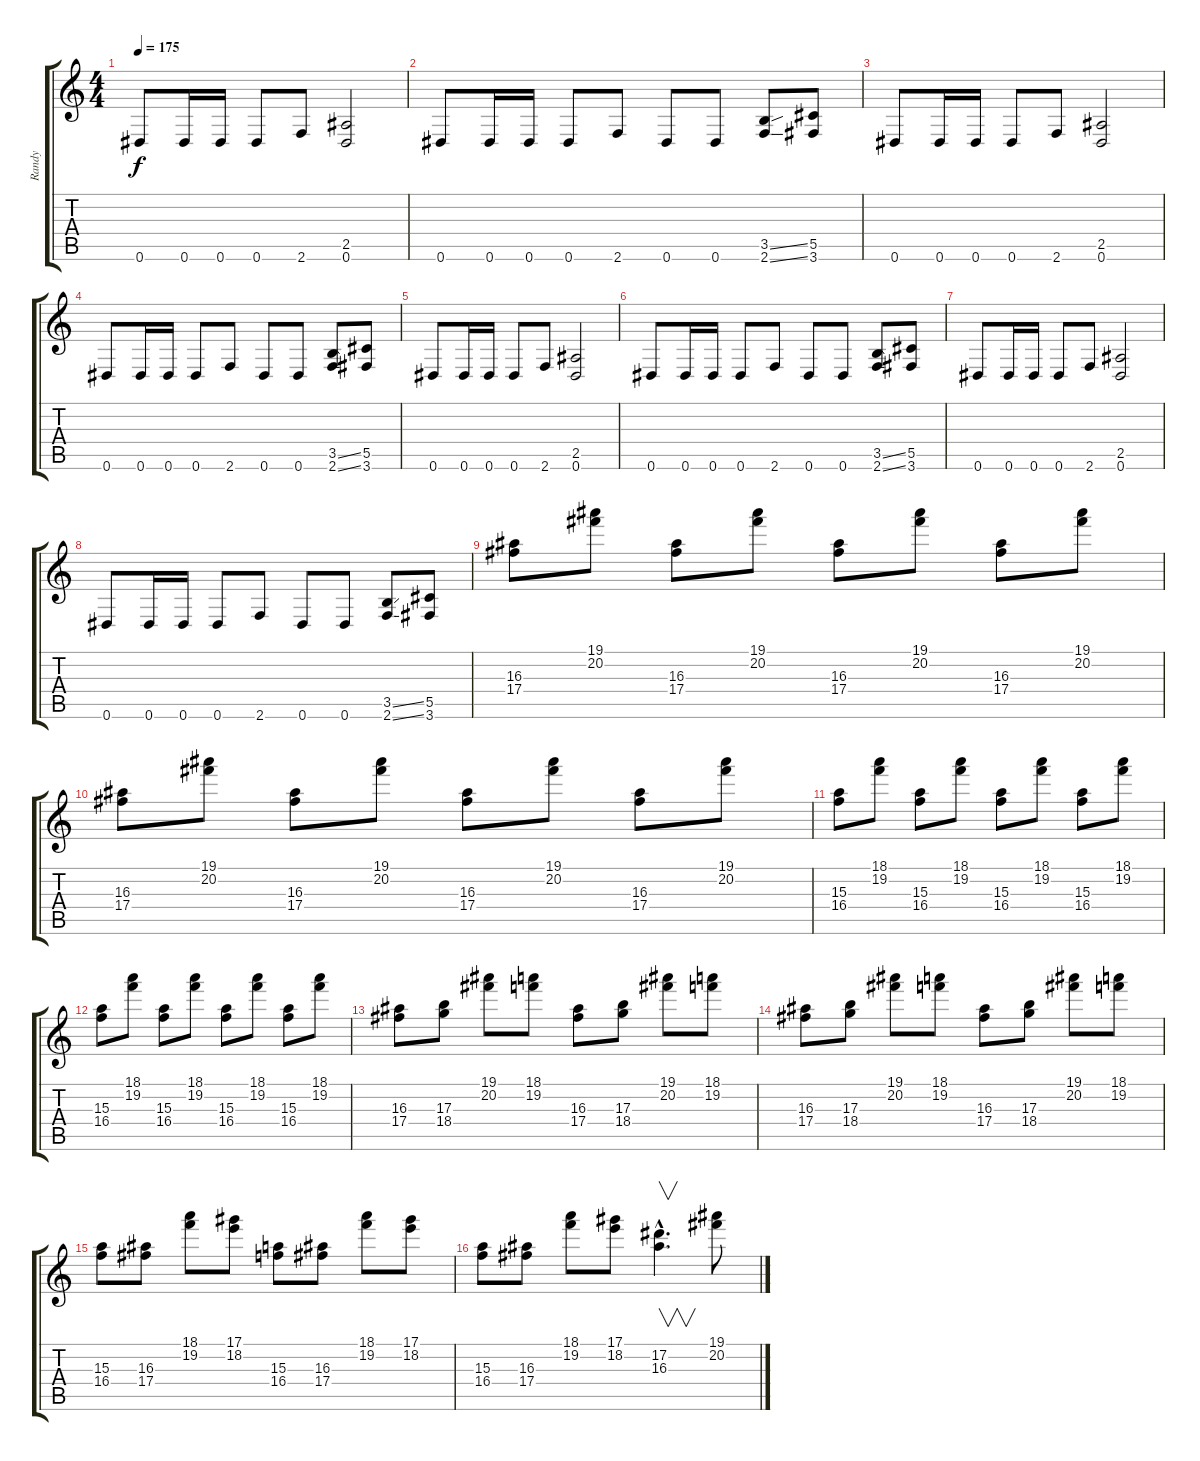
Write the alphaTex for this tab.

\track ("Randy" "Randy") {instrument distortionguitar}
\staff {score tabs}
\tuning (Eb4 Bb3 Gb3 Db3 Ab2 Eb2) {hide}
\ts (4 4)
\tempo 175
\clef g2
\ks c
0.6.8{dy f} 0.6.16 0.6.16 0.6.8 2.6.8 (2.5 0.6).2 |
0.6.8 0.6.16 0.6.16 0.6.8 2.6.8 0.6.8 0.6.8 (3.5{ss} 2.6{ss}).8 (5.5 3.6).8 |
0.6.8 0.6.16 0.6.16 0.6.8 2.6.8 (2.5 0.6).2 |
0.6.8 0.6.16 0.6.16 0.6.8 2.6.8 0.6.8 0.6.8 (3.5{ss} 2.6{ss}).8 (5.5 3.6).8 |
0.6.8 0.6.16 0.6.16 0.6.8 2.6.8 (2.5 0.6).2 |
0.6.8 0.6.16 0.6.16 0.6.8 2.6.8 0.6.8 0.6.8 (3.5{ss} 2.6{ss}).8 (5.5 3.6).8 |
0.6.8 0.6.16 0.6.16 0.6.8 2.6.8 (2.5 0.6).2 |
0.6.8 0.6.16 0.6.16 0.6.8 2.6.8 0.6.8 0.6.8 (3.5{ss} 2.6{ss}).8 (5.5 3.6).8 |
(16.3 17.4).8{volume 13} (19.1 20.2).8 (16.3 17.4).8 (19.1 20.2).8 (16.3 17.4).8 (19.1 20.2).8 (16.3 17.4).8 (19.1 20.2).8 |
(16.3 17.4).8{volume 13} (19.1 20.2).8 (16.3 17.4).8 (19.1 20.2).8 (16.3 17.4).8 (19.1 20.2).8 (16.3 17.4).8 (19.1 20.2).8 |
(15.3 16.4).8{volume 13} (18.1 19.2).8 (15.3 16.4).8 (18.1 19.2).8 (15.3 16.4).8 (18.1 19.2).8 (15.3 16.4).8 (18.1 19.2).8 |
(15.3 16.4).8{volume 13} (18.1 19.2).8 (15.3 16.4).8 (18.1 19.2).8 (15.3 16.4).8 (18.1 19.2).8 (15.3 16.4).8 (18.1 19.2).8 |
(16.3 17.4).8 (17.3 18.4).8 (19.1 20.2).8 (18.1 19.2).8 (16.3 17.4).8 (17.3 18.4).8 (19.1 20.2).8 (18.1 19.2).8 |
(16.3 17.4).8 (17.3 18.4).8 (19.1 20.2).8 (18.1 19.2).8 (16.3 17.4).8 (17.3 18.4).8 (19.1 20.2).8 (18.1 19.2).8 |
(15.3 16.4).8 (16.3 17.4).8 (18.1 19.2).8 (17.1 18.2).8 (15.3 16.4).8 (16.3 17.4).8 (18.1 19.2).8 (17.1 18.2).8 |
(15.3 16.4).8 (16.3 17.4).8 (18.1 19.2).8 (17.1 18.2).8 (17.2{hac} 16.3{hac}).4{v d} (19.1 20.2).8
